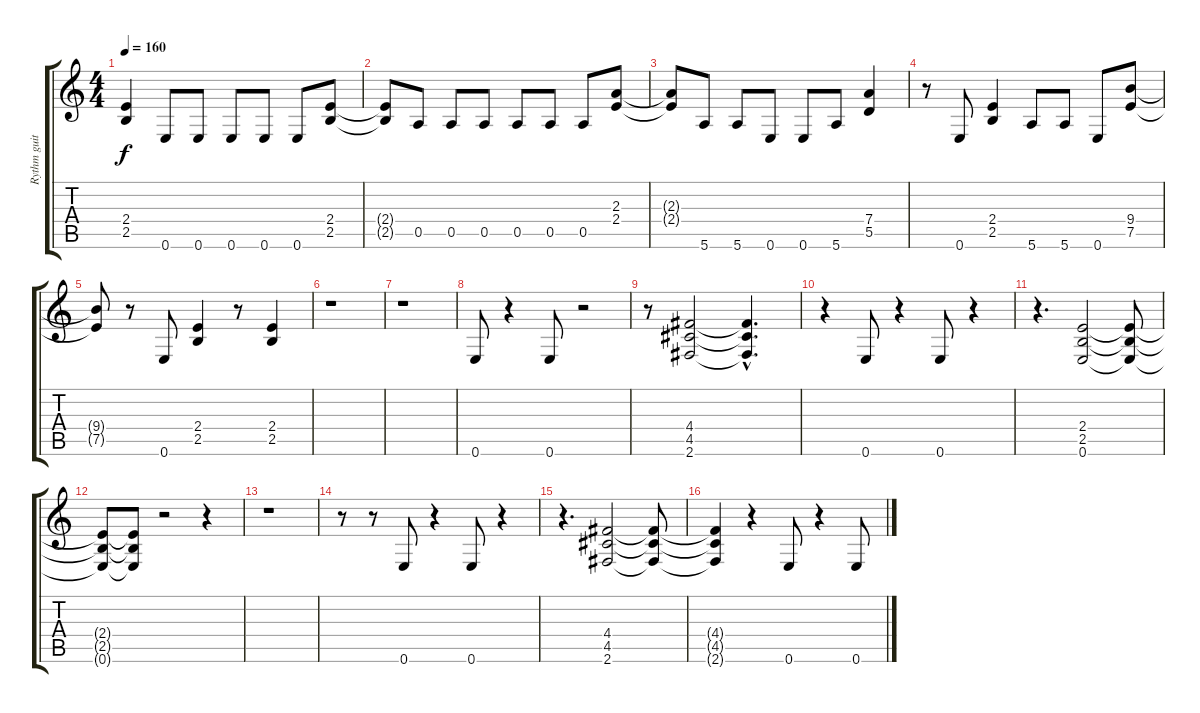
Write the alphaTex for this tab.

\track ("Rythm guitar" "Rythm guit") {instrument distortionguitar}
\staff {score tabs}
\tuning (E4 B3 G3 D3 A2 E2) {hide}
\ts (4 4)
\tempo 160
\clef g2
\ks c
(2.4 2.5).4{dy f} 0.6.8 0.6.8 0.6.8 0.6.8 0.6.8 (2.4 2.5).8 |
(2.4{t} 2.5{t}).8 0.5.8 0.5.8 0.5.8 0.5.8 0.5.8 0.5.8 (2.3 2.4).8 |
(2.3{t} 2.4{t}).8 5.6.8 5.6.8 0.6.8 0.6.8 5.6.8 (7.4 5.5).4 |
r.8 0.6.8 (2.4 2.5).4 5.6.8 5.6.8 0.6.8 (9.4 7.5).8 |
(9.4{t} 7.5{t}).8 r.8 0.6.8 (2.4 2.5).4 r.8 (2.4 2.5).4 |
r.1 |
r.1 |
0.6.8 r.4 0.6.8 r.2 |
r.8 (4.4 4.5 2.6).2 (4.4{hac t} 4.5{hac t} 2.6{hac t}).4{d} |
r.4 0.6.8 r.4 0.6.8 r.4 |
r.4{d} (2.4 2.5 0.6).2 (2.4{t} 2.5{t} 0.6{t}).8 |
(2.4{t} 2.5{t} 0.6{t}).8 (2.4{t} 2.5{t} 0.6{t}).8 r.2 r.4 |
r.1 |
r.8 r.8 0.6.8 r.4 0.6.8 r.4 |
r.4{d} (4.4 4.5 2.6).2 (4.4{t} 4.5{t} 2.6{t}).8 |
(4.4{t} 4.5{t} 2.6{t}).4 r.4 0.6.8 r.4 0.6.8
